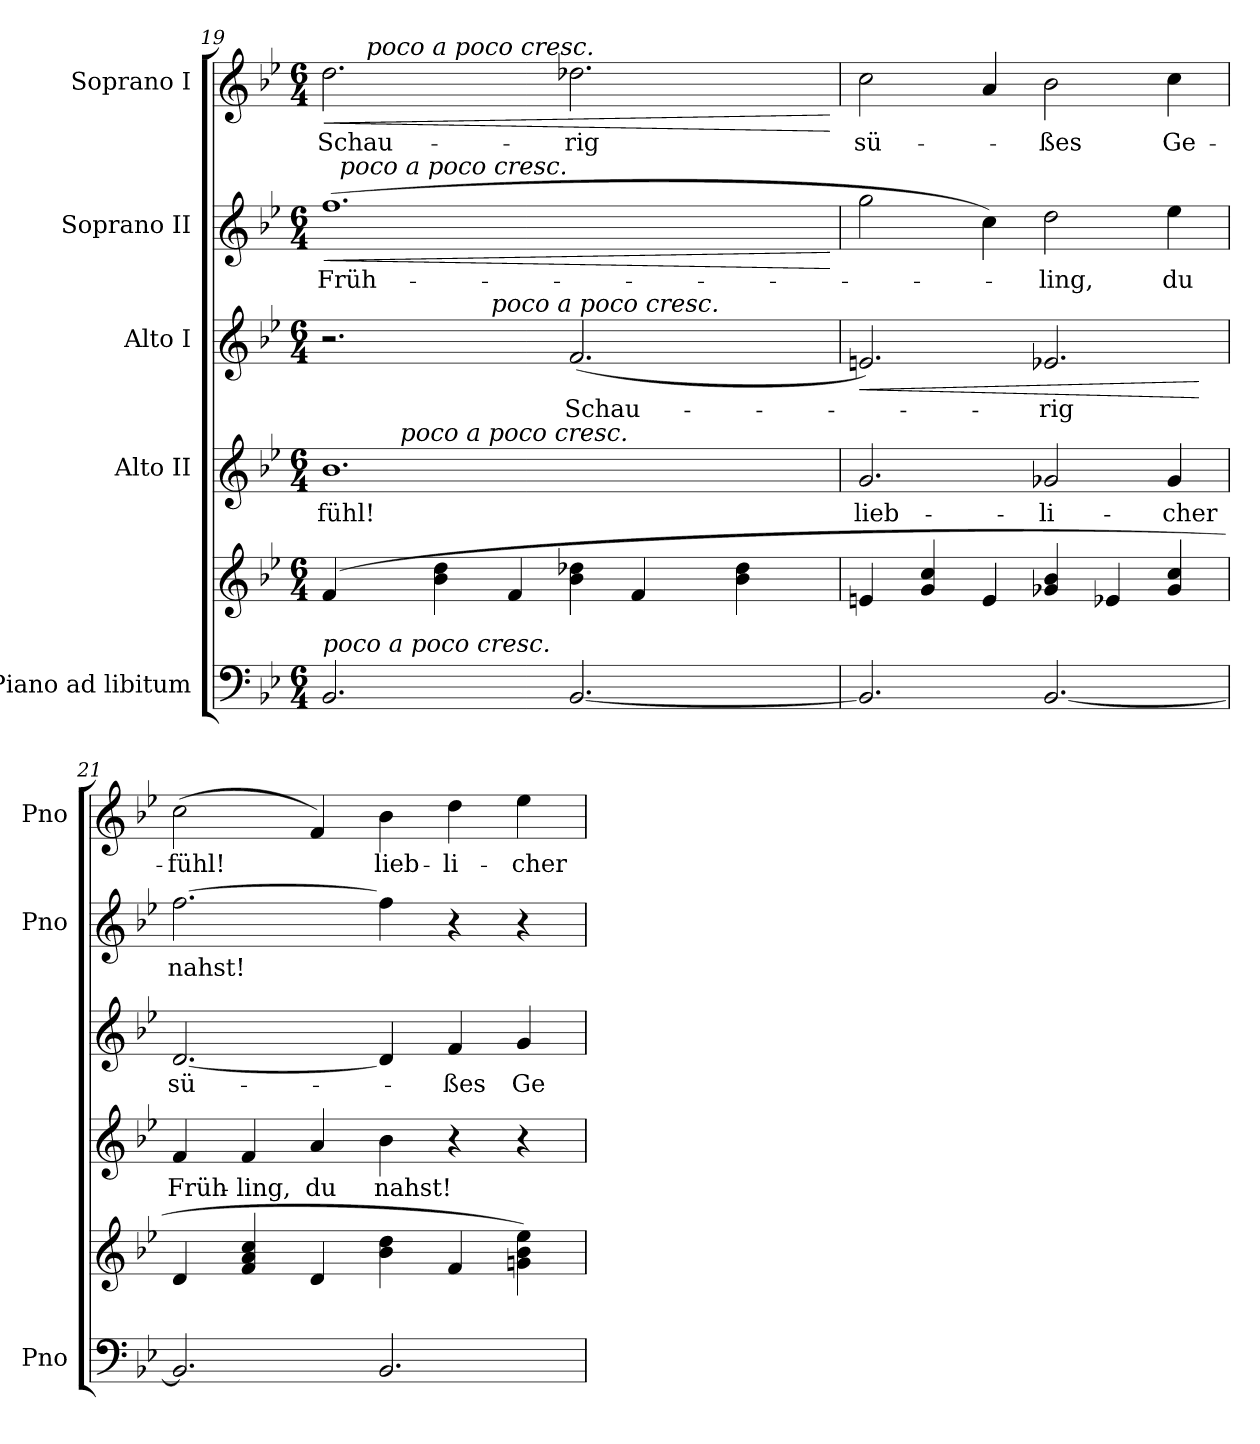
**kern	**kern	**kern	**text	**kern	**text	**dynam	**kern	**text	**dynam	**kern	**text	**dynam
*part5	*part5	*part4	*part4	*part3	*part3	*part3	*part2	*part2	*part2	*part1	*part1	*part1
*staff6	*staff5	*staff4	*staff4	*staff3	*staff3	*staff3	*staff2	*staff2	*staff2	*staff1	*staff1	*staff1
*I"Piano ad libitum	*	*I"Alto II	*	*I"Alto I	*	*	*I"Soprano II	*	*	*I"Soprano I	*	*
*I'Pno	*	*	*	*	*	*	*I'Pno	*	*	*I'Pno	*	*
*clefF4	*clefG2	*clefG2	*	*clefG2	*	*	*clefG2	*	*	*clefG2	*	*
*k[b-e-]	*k[b-e-]	*k[b-e-]	*	*k[b-e-]	*	*	*k[b-e-]	*	*	*k[b-e-]	*	*
*B-:	*B-:	*B-:	*	*B-:	*	*	*B-:	*	*	*B-:	*	*
*M6/4	*M6/4	*M6/4	*	*M6/4	*	*	*M6/4	*	*	*M6/4	*	*
=19	=19	=19	=19	=19	=19	=19	=19	=19	=19	=19	=19	=19
!LO:TX:a:i:t=poco a poco cresc.	!	!	!	!	!	!	!	!	!	!	!	!
!	!	!	!	!	!	!	!	!	!LO:HP:b	!	!	!LO:HP:b
*	*	*^	*	*^	*	*	*^	*	*	*^	*	*
2.BB-/	(4f/	1.b-	8ryy	-fühl!	2.r	4...ryy	.	.	(1.ff	32ryy	Früh-	<	2.dd\	16.ryy	Schau-	<
!	!	!	!	!	!	!	!	!	!	!LO:TX:a:i:t=poco a poco cresc.	!	!	!	!	!	!
.	.	.	.	.	.	.	.	.	.	1ryy	.	.	.	.	.	.
!	!	!	!	!	!	!	!	!	!	!	!	!	!	!LO:TX:a:i:t=poco a poco cresc.	!	!
.	.	.	.	.	.	.	.	.	.	.	.	.	.	1ryy	.	.
.	.	.	32ryy	.	.	.	.	.	.	.	.	.	.	.	.	.
!	!	!	!LO:TX:a:i:t=poco a poco cresc.	!	!	!	!	!	!	!	!	!	!	!	!	!
.	.	.	1ryy	.	.	.	.	.	.	.	.	.	.	.	.	.
.	4b-\ 4dd\	.	.	.	.	.	.	.	.	.	.	.	.	.	.	.
!	!	!	!	!	!	!LO:TX:a:i:t=poco a poco cresc.	!	!	!	!	!	!	!	!	!	!
.	.	.	.	.	.	1ryy	.	.	.	.	.	.	.	.	.	.
.	4f/	.	.	.	.	.	.	.	.	.	.	.	.	.	.	.
[2.BB-/	4b-\ 4dd-X\	.	.	.	(2.f/	.	Schau-	.	.	.	.	.	2.dd-X\	.	-rig	.
.	4f/	.	.	.	.	.	.	.	.	.	.	.	.	.	.	.
.	.	.	.	.	.	.	.	.	.	4...ryy	.	.	.	.	.	.
.	.	.	.	.	.	.	.	.	.	.	.	.	.	4ryy	.	.
.	.	.	4ryy	.	.	.	.	.	.	.	.	.	.	.	.	.
.	4b-\ 4dd-\	.	.	.	.	.	.	.	.	.	.	.	.	.	.	.
.	.	.	.	.	.	.	.	.	.	.	.	.	.	8ryy	.	.
.	.	.	16.ryy	.	.	.	.	.	.	.	.	.	.	.	.	.
.	.	.	.	.	.	32ryy	.	.	.	.	.	.	.	32ryy	.	.
.	.	.	.	.	.	.	.	.	.	.	.	[	.	.	.	[
=20	=20	=20	=20	=20	=20	=20	=20	=20	=20	=20	=20	=20	=20	=20	=20	=20
!	!	!	!	!	!	!	!	!LO:HP:b	!	!	!	!	!	!	!	!
*	*	*v	*v	*	*	*	*	*	*v	*v	*	*	*v	*v	*	*
*	*	*	*	*v	*v	*	*	*	*	*	*	*	*
2.BB-/]	4en/	2.g/	lieb-	2.en/)	.	<	2gg\	.	.	2cc\	sü-	.
.	4g/ 4cc/	.	.	.	.	.	.	.	.	.	.	.
.	4e/	.	.	.	.	.	4cc\)	.	.	4a/	.	.
[2.BB-/	4g-X/ 4b-/	2g-X/	-li-	2.e-X/	-rig	.	2dd\	-ling,	.	2b-\	-ßes	.
.	4e-X/	.	.	.	.	.	.	.	.	.	.	.
.	4g-/ 4cc/	4g-/	-cher	.	.	.	4ee-\	du	.	4cc\	Ge-	.
.	.	.	.	.	.	[	.	.	.	.	.	.
=21	=21	=21	=21	=21	=21	=21	=21	=21	=21	=21	=21	=21
2.BB-/]	4d/	4f/	Früh-	[2.d/	sü-	.	[2.ff\	nahst!	.	(2cc\	-fühl!	.
.	4f/ 4a/ 4cc/	4f/	-ling,	.	.	.	.	.	.	.	.	.
.	4d/	4a/	du	.	.	.	.	.	.	4f/)	.	.
2.BB-/	4b-\ 4dd\	4b-\	nahst!	4d/]	.	.	4ff\]	.	.	4b-\	lieb-	.
.	4f/	4r	.	4f/	-ßes	.	4r	.	.	4dd\	-li-	.
.	4gn\ 4b-\ 4ee-\)	4r	.	4g/	Ge-	.	4r	.	.	4ee-\	-cher	.
=	=	=	=	=	=	=	=	=	=	=	=	=
*-	*-	*-	*-	*-	*-	*-	*-	*-	*-	*-	*-	*-
